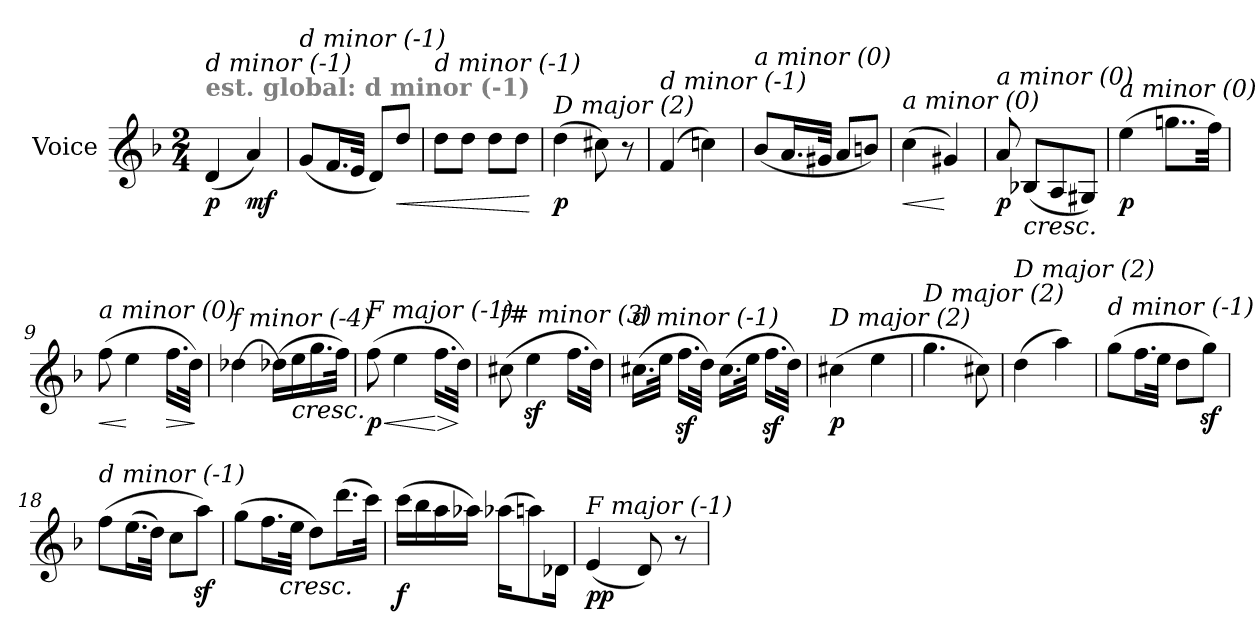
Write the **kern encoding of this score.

**kern	**dynam
*part1	*part1
*staff1	*staff1
*I"Voice	*
*clefG2	*
*k[b-]	*
*F:	*
*M2/4	*
*MM120	*
=	=
!LO:TX:a:B:color=#808080:t=est. global&colon; d minor (-1)	!
!LO:TX:i:t=d minor (-1)	!
!	!LO:DY:b
(<4d/	p
!	!LO:DY:b
4a/)	mf
=1	=1
!LO:TX:i:t=d minor (-1)	!
(<8g/L	.
16.f/L	.
32e/JJk	.
8d/L)	.
!	!LO:HP:b
8dd/J	<
=2	=2
!LO:TX:i:t=d minor (-1)	!
8dd\L	.
8dd\J	.
8dd\L	.
8dd\J	.
.	[
=3	=3
!LO:TX:i:t=D major (2)	!
!	!LO:DY:b
(>4dd\	p
8cc#X\)	.
8r	.
=4	=4
!LO:TX:i:t=d minor (-1)	!
(>4f/	.
4ccn\)	.
=5	=5
!LO:TX:i:t=a minor (0)	!
(<8b-/L	.
16.a/L	.
32g#X/JJk	.
8a/L	.
8bn/J)	.
!!LO:LB:g=z
=6	=6
!LO:TX:i:t=a minor (0)	!
!	!LO:HP:b
(>4cc\	<
4g#X/)	[
=7	=7
!LO:TX:i:t=a minor (0)	!
!	!LO:DY:b
8a/	p
!LO:TX:b:i:t=cresc.	!
(<8B-X/L	.
8A/	.
8G#X/J)	.
=8	=8
!LO:TX:i:t=a minor (0)	!
!	!LO:DY:b
(>4ee\	p
8..ggn\L	.
32ff\Jkk)	.
=9	=9
!LO:TX:i:t=a minor (0)	!
!	!LO:HP:b
(>8ff\	<
4ee\	[
!	!LO:HP:b
16.ff\LL	>
32dd\JJk)	.
.	]
=10	=10
!LO:TX:i:t=f minor (-4)	!
[4dd-Xi\	.
(>16dd-Xi\LL]	.
!LO:TX:b:i:t=cresc.	!
16ee\	.
16.gg\	.
32ff\JJk)	.
!!LO:LB:g=z
=11	=11
!LO:TX:i:t=F major (-1)	!
!	!LO:HP:b
!	!LO:DY:n=1:b
(>8ff\	< p
4ee\	.
!	!LO:HP:n=1:b
16.ff\LL	[ >
32dd\JJk)	]
=12	=12
!LO:TX:i:t=f# minor (3)	!
(>8cc#X\	.
4eez<\	.
16.ff\LL	.
32dd\JJk)	.
=13	=13
!LO:TX:i:t=d minor (-1)	!
(>16.cc#X\LL	.
32ee\JJk	.
16.ffz<\LL	.
32dd\JJk)	.
(>16.cc#\LL	.
32ee\JJk	.
16.ffz<\LL	.
32dd\JJk)	.
=14	=14
!LO:TX:i:t=D major (2)	!
!	!LO:DY:b
(>4cc#X\	p
4ee\	.
=15	=15
!LO:TX:i:t=D major (2)	!
4.gg\	.
8cc#\)	.
!!LO:LB:g=z
=16	=16
!LO:TX:i:t=D major (2)	!
(>4dd\	.
4aa\)	.
=17	=17
!LO:TX:i:t=d minor (-1)	!
(>8gg\L	.
16.ff\L	.
32ee\JJk	.
8dd\L	.
8ggz<\J)	.
=18	=18
!LO:TX:i:t=d minor (-1)	!
(>8ff\L	.
(<16.ee\L	.
32dd\JJk)	.
8cc\L	.
8aaz<\J)	.
=19	=19
!LO:TX:i:t=d minor (-1)	!
*^	*
(>8gg\L	8.ryy	.
16.ff\L	.	.
!	!LO:TX:b:i:t=cresc.	!
.	4ryy	.
32ee\JJk	.	.
8dd\L)	.	.
(>16.ddd\L	.	.
.	16ryy	.
32ccc\JJk)	.	.
=20	=20	=20
!LO:TX:i:t=b- minor (-5)	!	!
!	!	!LO:DY:b
*v	*v	*
(>16ccc\LL	f
16bb-\	.
16aa\	.
16aa-Xi\JJ)	.
(>16aa-Xi\KL	.
8aa\)	.
16d-Xi\Jk	.
=21	=21
!LO:TX:i:t=F major (-1)	!
!	!LO:DY:b
!	!LO:DY:n=1:b
(<4e/	p p
8d/)	.
8r	.
=	=
*-	*-
